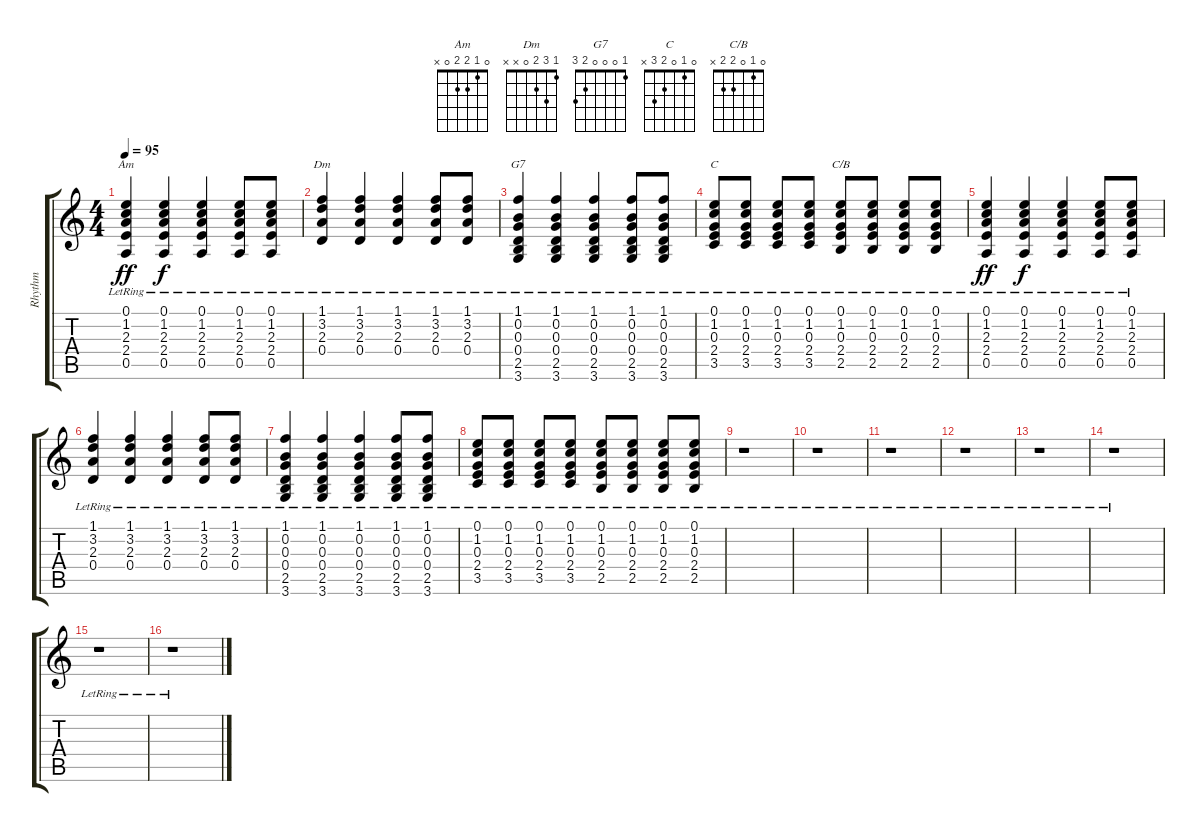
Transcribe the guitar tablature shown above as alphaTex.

\track ("Rhythm" "Rhythm") {instrument acousticguitarsteel}
\staff {score tabs}
\tuning (E4 B3 G3 D3 A2 E2) {hide}
\chord ("Am" 0 1 2 2 0 x)
\chord ("Dm" 1 3 2 0 x x)
\chord ("G7" 1 0 0 0 2 3)
\chord ("C" 0 1 0 2 3 x)
\chord ("C/B" 0 1 0 2 2 x)
\ts (4 4)
\tempo 95
\clef g2
\ks c
(0.1{lr} 1.2{lr} 2.3{lr} 2.4{lr} 0.5{lr}).4{ch "Am" dy ff} (0.1{lr} 1.2{lr} 2.3{lr} 2.4{lr} 0.5{lr}).4{dy f} (0.1{lr} 1.2{lr} 2.3{lr} 2.4{lr} 0.5{lr}).4 (0.1{lr} 1.2{lr} 2.3{lr} 2.4{lr} 0.5{lr}).8 (0.1{lr} 1.2{lr} 2.3{lr} 2.4{lr} 0.5{lr}).8 |
(1.1{lr} 3.2{lr} 2.3{lr} 0.4{lr}).4{ch "Dm"} (1.1{lr} 3.2{lr} 2.3{lr} 0.4{lr}).4 (1.1{lr} 3.2{lr} 2.3{lr} 0.4{lr}).4 (1.1{lr} 3.2{lr} 2.3{lr} 0.4{lr}).8 (1.1{lr} 3.2{lr} 2.3{lr} 0.4{lr}).8 |
(1.1{lr} 0.2{lr} 0.3{lr} 0.4{lr} 2.5{lr} 3.6{lr}).4{ch "G7"} (1.1{lr} 0.2{lr} 0.3{lr} 0.4{lr} 2.5{lr} 3.6{lr}).4 (1.1{lr} 0.2{lr} 0.3{lr} 0.4{lr} 2.5{lr} 3.6{lr}).4 (1.1{lr} 0.2{lr} 0.3{lr} 0.4{lr} 2.5{lr} 3.6{lr}).8 (1.1{lr} 0.2{lr} 0.3{lr} 0.4{lr} 2.5{lr} 3.6{lr}).8 |
(0.1{lr} 1.2{lr} 0.3{lr} 2.4{lr} 3.5{lr}).8{ch "C"} (0.1{lr} 1.2{lr} 0.3{lr} 2.4{lr} 3.5{lr}).8 (0.1{lr} 1.2{lr} 0.3{lr} 2.4{lr} 3.5{lr}).8 (0.1{lr} 1.2{lr} 0.3{lr} 2.4{lr} 3.5{lr}).8 (0.1{lr} 1.2{lr} 0.3{lr} 2.4{lr} 2.5{lr}).8{ch "C/B"} (0.1{lr} 1.2{lr} 0.3{lr} 2.4{lr} 2.5{lr}).8 (0.1{lr} 1.2{lr} 0.3{lr} 2.4{lr} 2.5{lr}).8 (0.1{lr} 1.2{lr} 0.3{lr} 2.4{lr} 2.5{lr}).8 |
(0.1{lr} 1.2{lr} 2.3{lr} 2.4{lr} 0.5{lr}).4{dy ff} (0.1{lr} 1.2{lr} 2.3{lr} 2.4{lr} 0.5{lr}).4{dy f} (0.1{lr} 1.2{lr} 2.3{lr} 2.4{lr} 0.5{lr}).4 (0.1{lr} 1.2{lr} 2.3{lr} 2.4{lr} 0.5{lr}).8 (0.1{lr} 1.2{lr} 2.3{lr} 2.4{lr} 0.5{lr}).8 |
(1.1{lr} 3.2{lr} 2.3{lr} 0.4{lr}).4 (1.1{lr} 3.2{lr} 2.3{lr} 0.4{lr}).4 (1.1{lr} 3.2{lr} 2.3{lr} 0.4{lr}).4 (1.1{lr} 3.2{lr} 2.3{lr} 0.4{lr}).8 (1.1{lr} 3.2{lr} 2.3{lr} 0.4{lr}).8 |
(1.1{lr} 0.2{lr} 0.3{lr} 0.4{lr} 2.5{lr} 3.6{lr}).4 (1.1{lr} 0.2{lr} 0.3{lr} 0.4{lr} 2.5{lr} 3.6{lr}).4 (1.1{lr} 0.2{lr} 0.3{lr} 0.4{lr} 2.5{lr} 3.6{lr}).4 (1.1{lr} 0.2{lr} 0.3{lr} 0.4{lr} 2.5{lr} 3.6{lr}).8 (1.1{lr} 0.2{lr} 0.3{lr} 0.4{lr} 2.5{lr} 3.6{lr}).8 |
(0.1{lr} 1.2{lr} 0.3{lr} 2.4{lr} 3.5{lr}).8 (0.1{lr} 1.2{lr} 0.3{lr} 2.4{lr} 3.5{lr}).8 (0.1{lr} 1.2{lr} 0.3{lr} 2.4{lr} 3.5{lr}).8 (0.1{lr} 1.2{lr} 0.3{lr} 2.4{lr} 3.5{lr}).8 (0.1{lr} 1.2{lr} 0.3{lr} 2.4{lr} 2.5{lr}).8 (0.1{lr} 1.2{lr} 0.3{lr} 2.4{lr} 2.5{lr}).8 (0.1{lr} 1.2{lr} 0.3{lr} 2.4{lr} 2.5{lr}).8 (0.1{lr} 1.2{lr} 0.3{lr} 2.4{lr} 2.5{lr}).8 |
r.1 |
r.1 |
r.1 |
r.1 |
r.1 |
r.1 |
r.1 |
r.1
